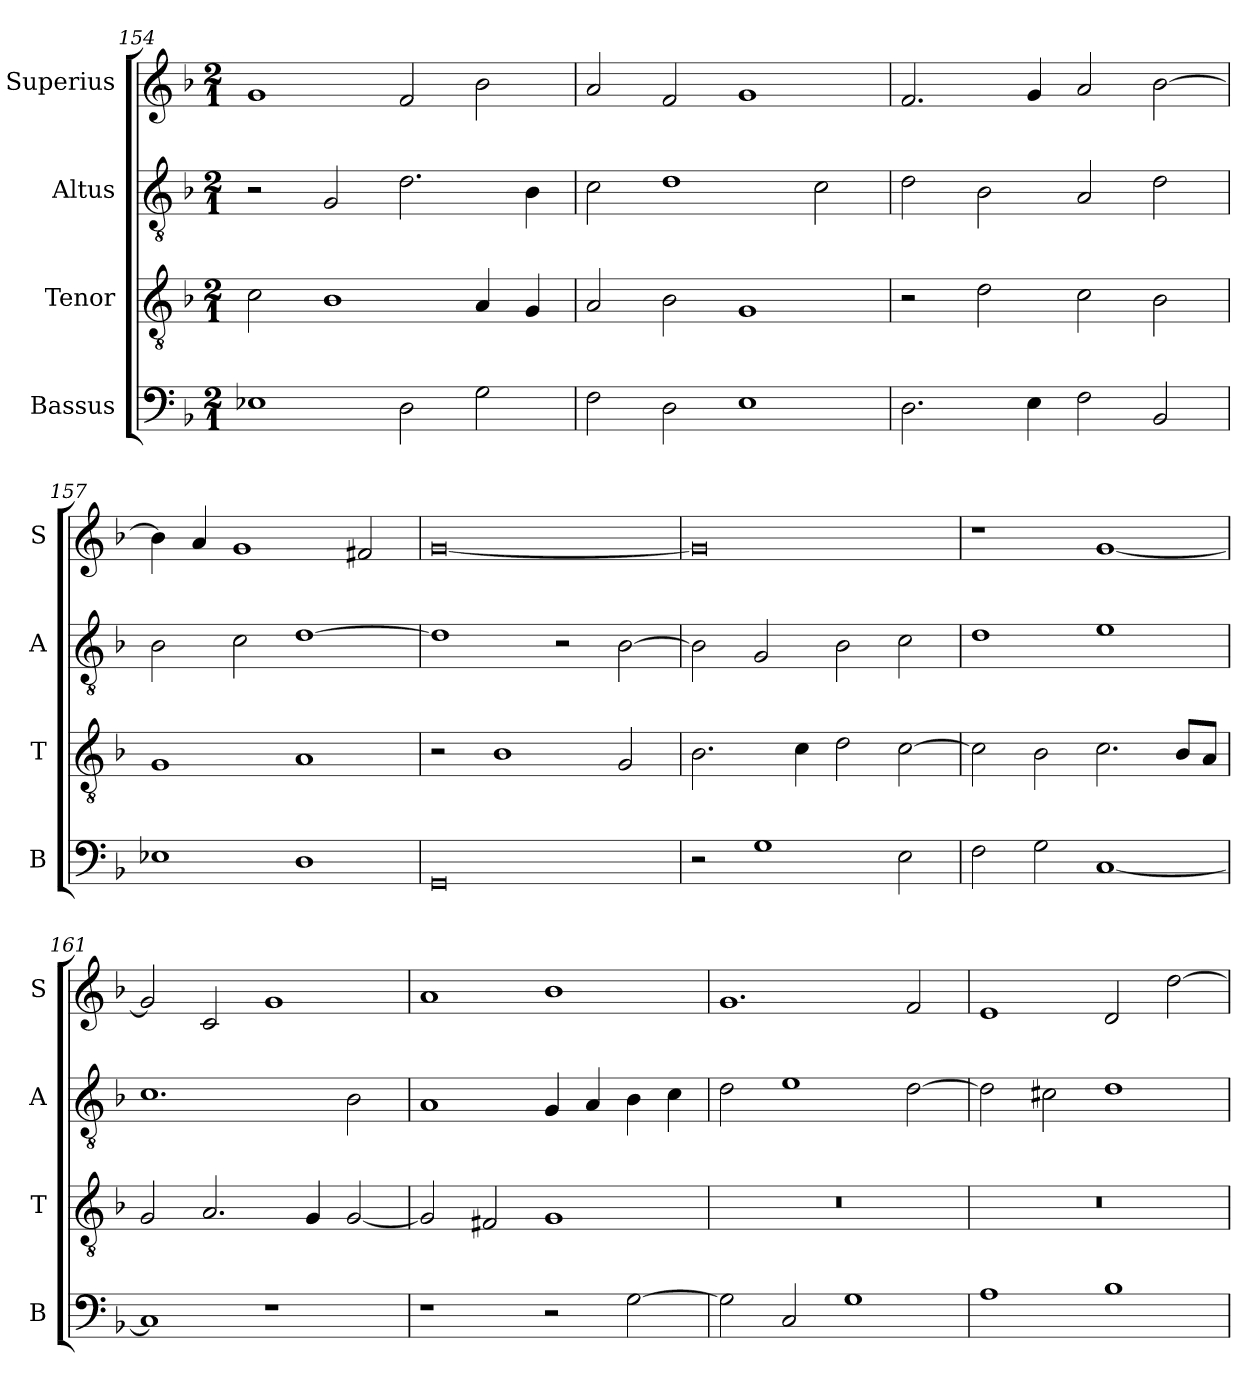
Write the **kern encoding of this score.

**kern	**kern	**kern	**kern
*part4	*part3	*part2	*part1
*staff4	*staff3	*staff2	*staff1
*I"Bassus	*I"Tenor	*I"Altus	*I"Superius
*I'B	*I'T	*I'A	*I'S
*clefF4	*clefGv2	*clefGv2	*clefG2
*k[b-]	*k[b-]	*k[b-]	*k[b-]
*F:	*F:	*F:	*F:
*M2/1	*M2/1	*M2/1	*M2/1
=154	=154	=154	=154
1E-X	2c	2r	1g
.	1B-	2G	.
2D	.	2.d	2f
2G	4A	.	2b-
.	4G	4B-	.
=155	=155	=155	=155
2F	2A	2c	2a
2D	2B-	1d	2f
1E	1G	.	1g
.	.	2c	.
=156	=156	=156	=156
2.D	2r	2d	2.f
.	2d	2B-	.
4E	.	.	4g
2F	2c	2A	2a
2BB-	2B-	2d	[2b-
=157	=157	=157	=157
1E-X	1G	2B-	4b-]
.	.	.	4a
.	.	2c	1g
1D	1A	[1d	.
.	.	.	2f#X
=158	=158	=158	=158
0GG	2r	1d]	[0g
.	1B-	.	.
.	.	2r	.
.	2G	[2B-	.
=159	=159	=159	=159
2r	2.B-	2B-]	0g]
1G	.	2G	.
.	4c	.	.
.	2d	2B-	.
2E	[2c	2c	.
=160	=160	=160	=160
2F	2c]	1d	1r
2G	2B-	.	.
[1C	2.c	1e	[1g
.	8B-L	.	.
.	8AJ	.	.
=161	=161	=161	=161
1C]	2G	1.c	2g]
.	2.A	.	2c
1r	.	.	1g
.	4G	.	.
.	[2G	2B-	.
=162	=162	=162	=162
1r	2G]	1A	1a
.	2F#X	.	.
2r	1G	4G	1b-
.	.	4A	.
[2G	.	4B-	.
.	.	4c	.
=163	=163	=163	=163
2G]	0r	2d	1.g
2C	.	1e	.
1G	.	.	.
.	.	[2d	2f
=164	=164	=164	=164
1A	0r	2d]	1e
.	.	2c#X	.
1B-	.	1d	2d
.	.	.	[2dd
=	=	=	=
*-	*-	*-	*-
